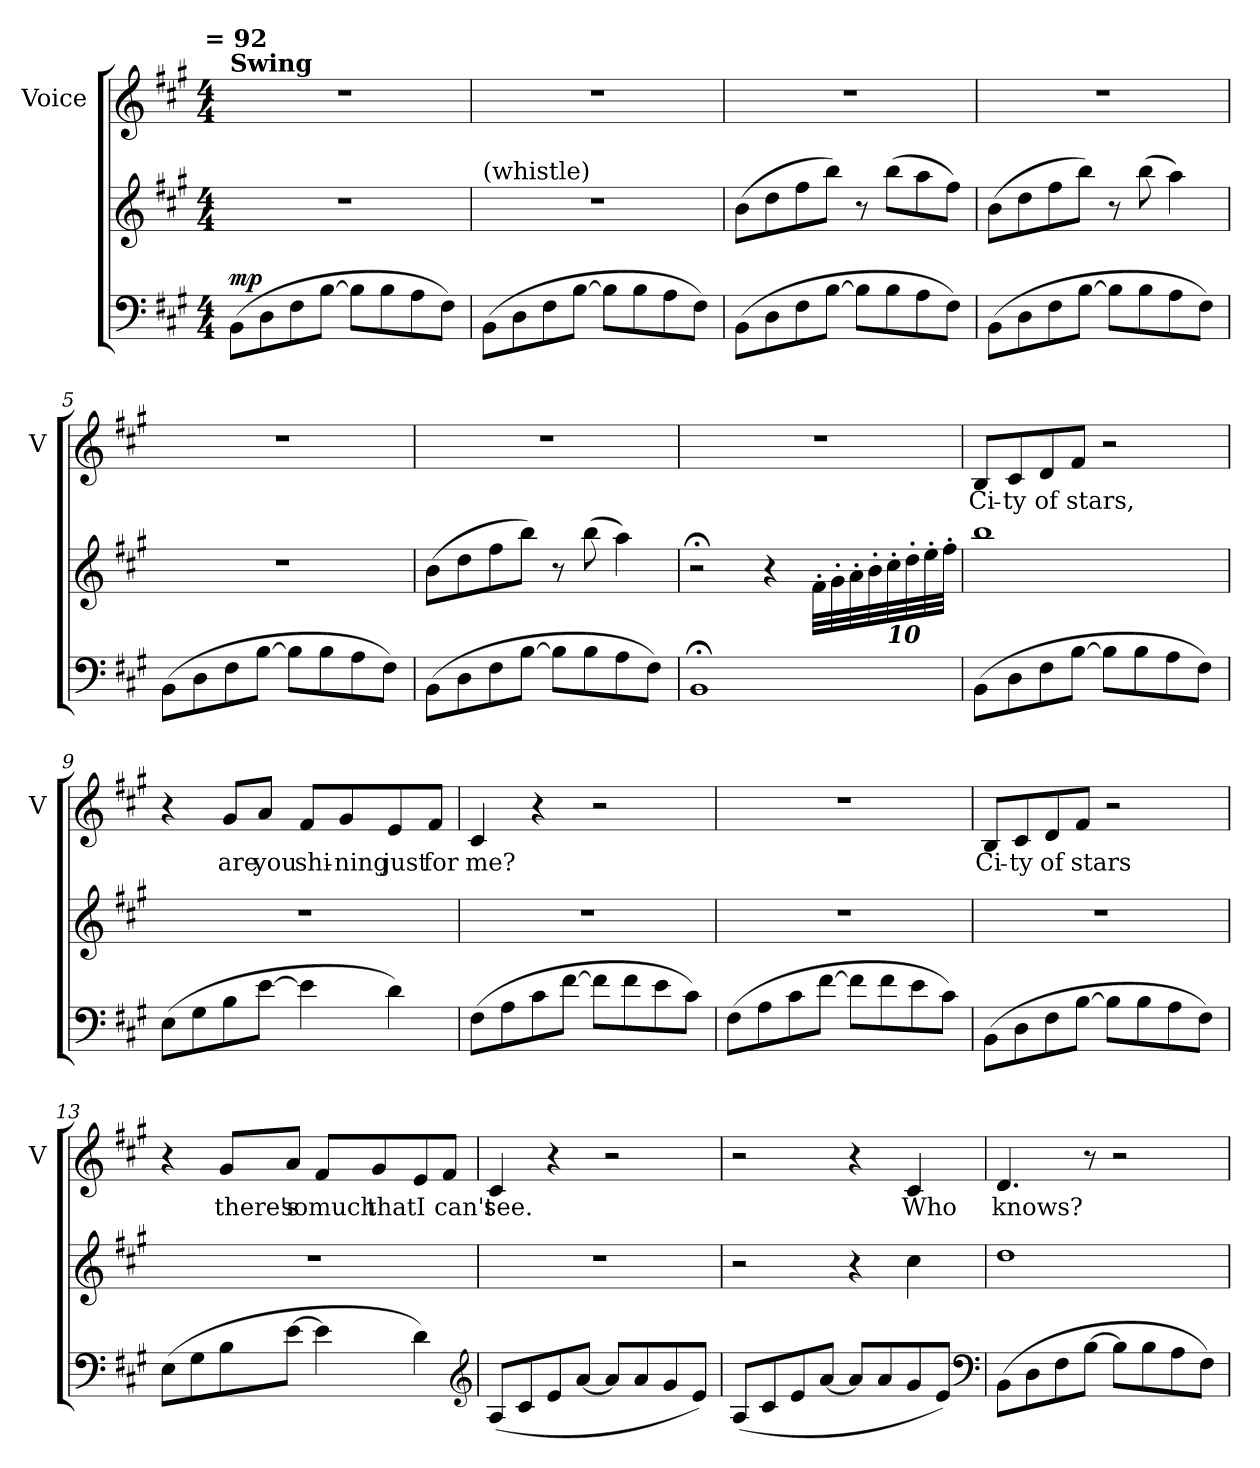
**kern	**kern	**dynam	**kern	**text
*part2	*part2	*part2	*part1	*part1
*staff3	*staff2	*staff2/3	*staff1	*staff1
*	*	*	*I"Voice	*
*	*	*	*I'V	*
*clefF4	*clefG2	*	*clefG2	*
*k[f#c#g#]	*k[f#c#g#]	*	*k[f#c#g#]	*
!!LO:TX:omd:t= = 92
*M4/4	*M4/4	*	*M4/4	*
*MM92	*MM92	*	*MM92	*
=1	=1	=1	=1	=1
!	!	!	!LO:TX:B:t=Swing	!
!	!	!LO:DY:a=2	!	!
(>8BB\L	1r	mp	1r	.
8D\	.	.	.	.
8F#\	.	.	.	.
[8B\J	.	.	.	.
8B\L]	.	.	.	.
8B\	.	.	.	.
8A\	.	.	.	.
8F#\J)	.	.	.	.
=2	=2	=2	=2	=2
!	!LO:TX:a:t=(whistle)	!	!	!
(>8BB\L	1r	.	1r	.
8D\	.	.	.	.
8F#\	.	.	.	.
[8B\J	.	.	.	.
8B\L]	.	.	.	.
8B\	.	.	.	.
8A\	.	.	.	.
8F#\J)	.	.	.	.
=3	=3	=3	=3	=3
(>8BB\L	(>8b\L	.	1r	.
8D\	8dd\	.	.	.
8F#\	8ff#\	.	.	.
[8B\J	8bb\J)	.	.	.
8B\L]	8r	.	.	.
8B\	(>8bb\L	.	.	.
8A\	8aa\	.	.	.
8F#\J)	8ff#\J)	.	.	.
=4	=4	=4	=4	=4
(>8BB\L	(>8b\L	.	1r	.
8D\	8dd\	.	.	.
8F#\	8ff#\	.	.	.
[8B\J	8bb\J)	.	.	.
8B\L]	8r	.	.	.
8B\	(>8bb\	.	.	.
8A\	4aa\)	.	.	.
8F#\J)	.	.	.	.
!!LO:LB:g=z
=5	=5	=5	=5	=5
(>8BB\L	1r	.	1r	.
8D\	.	.	.	.
8F#\	.	.	.	.
[8B\J	.	.	.	.
8B\L]	.	.	.	.
8B\	.	.	.	.
8A\	.	.	.	.
8F#\J)	.	.	.	.
=6	=6	=6	=6	=6
(>8BB\L	(>8b\L	.	1r	.
8D\	8dd\	.	.	.
8F#\	8ff#\	.	.	.
[8B\J	8bb\J)	.	.	.
8B\L]	8r	.	.	.
8B\	(>8bb\	.	.	.
8A\	4aa\)	.	.	.
8F#\J)	.	.	.	.
=7	=7	=7	=7	=7
1BB;<	2r;<	.	1r	.
.	4r	.	.	.
.	32f#'\LLL	.	.	.
.	32g#'\	.	.	.
.	32a'\	.	.	.
.	32b'\	.	.	.
!	!LO:TX:b:Bi:t=10	!	!	!
.	32cc#'\	.	.	.
.	32dd'\	.	.	.
.	32ee'\	.	.	.
.	32ff#'\JJJ	.	.	.
=8	=8	=8	=8	=8
(>8BB\L	1bb	.	8B/L	Ci-
8D\	.	.	8c#/	-ty
8F#\	.	.	8d/	of
[8B\J	.	.	8f#/J	stars,
8B\L]	.	.	2r	.
8B\	.	.	.	.
8A\	.	.	.	.
8F#\J)	.	.	.	.
!!LO:LB:g=z
=9	=9	=9	=9	=9
(>8E\L	1r	.	4r	.
8G#\	.	.	.	.
8B\	.	.	8g#/L	are
[8e\J	.	.	8a/J	you
4e\]	.	.	8f#/L	shi-
.	.	.	8g#/	-ning
4d\)	.	.	8e/	just
.	.	.	8f#/J	for
=10	=10	=10	=10	=10
(>8F#\L	1r	.	4c#/	me?
8A\	.	.	.	.
8c#\	.	.	4r	.
[8f#\J	.	.	.	.
8f#\L]	.	.	2r	.
8f#\	.	.	.	.
8e\	.	.	.	.
8c#\J)	.	.	.	.
=11	=11	=11	=11	=11
(>8F#\L	1r	.	1r	.
8A\	.	.	.	.
8c#\	.	.	.	.
[8f#\J	.	.	.	.
8f#\L]	.	.	.	.
8f#\	.	.	.	.
8e\	.	.	.	.
8c#\J)	.	.	.	.
!!LO:PB:g=z
=12	=12	=12	=12	=12
(>8BB\L	1r	.	8B/L	Ci-
8D\	.	.	8c#/	-ty
8F#\	.	.	8d/	of
[8B\J	.	.	8f#/J	stars
8B\L]	.	.	2r	.
8B\	.	.	.	.
8A\	.	.	.	.
8F#\J)	.	.	.	.
=13	=13	=13	=13	=13
(>8E\L	1r	.	4r	.
8G#\	.	.	.	.
8B\	.	.	8g#/L	there's
[8e\J	.	.	8a/J	so
4e\]	.	.	8f#/L	much
.	.	.	8g#/	that
4d\)	.	.	8e/	I
.	.	.	8f#/J	can't
*clefG2	*	*	*	*
=14	=14	=14	=14	=14
(<8A/L	1r	.	4c#/	see.
8c#/	.	.	.	.
8e/	.	.	4r	.
[8a/J	.	.	.	.
8a/L]	.	.	2r	.
8a/	.	.	.	.
8g#/	.	.	.	.
8e/J)	.	.	.	.
=15	=15	=15	=15	=15
(<8A/L	2r	.	2r	.
8c#/	.	.	.	.
8e/	.	.	.	.
[8a/J	.	.	.	.
8a/L]	4r	.	4r	.
8a/	.	.	.	.
8g#/	4cc#\	.	4c#/	Who
8e/J)	.	.	.	.
*clefF4	*	*	*	*
!!LO:LB:g=z
=16	=16	=16	=16	=16
(>8BB\L	1dd	.	4.d/	knows?
8D\	.	.	.	.
8F#\	.	.	.	.
[8B\J	.	.	8r	.
8B\L]	.	.	2r	.
8B\	.	.	.	.
8A\	.	.	.	.
8F#\J)	.	.	.	.
=	=	=	=	=
*-	*-	*-	*-	*-
